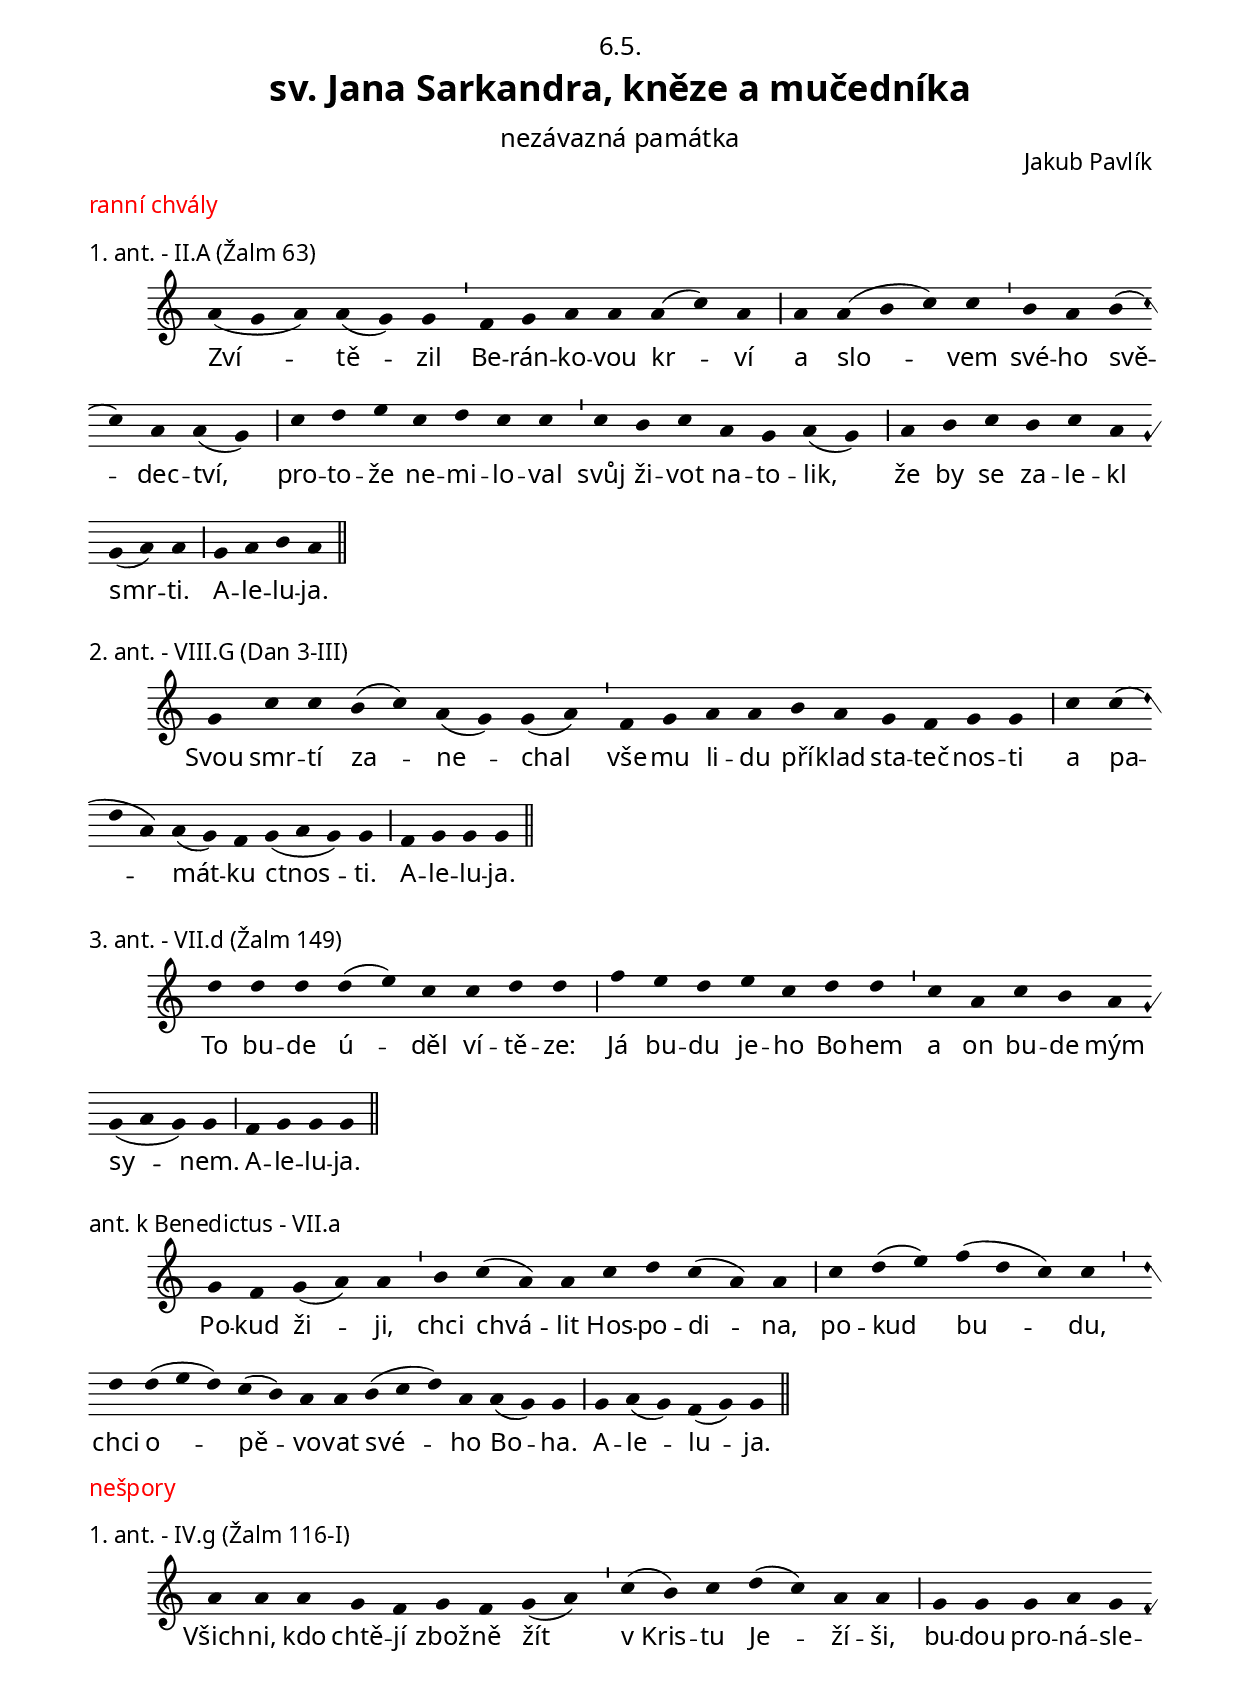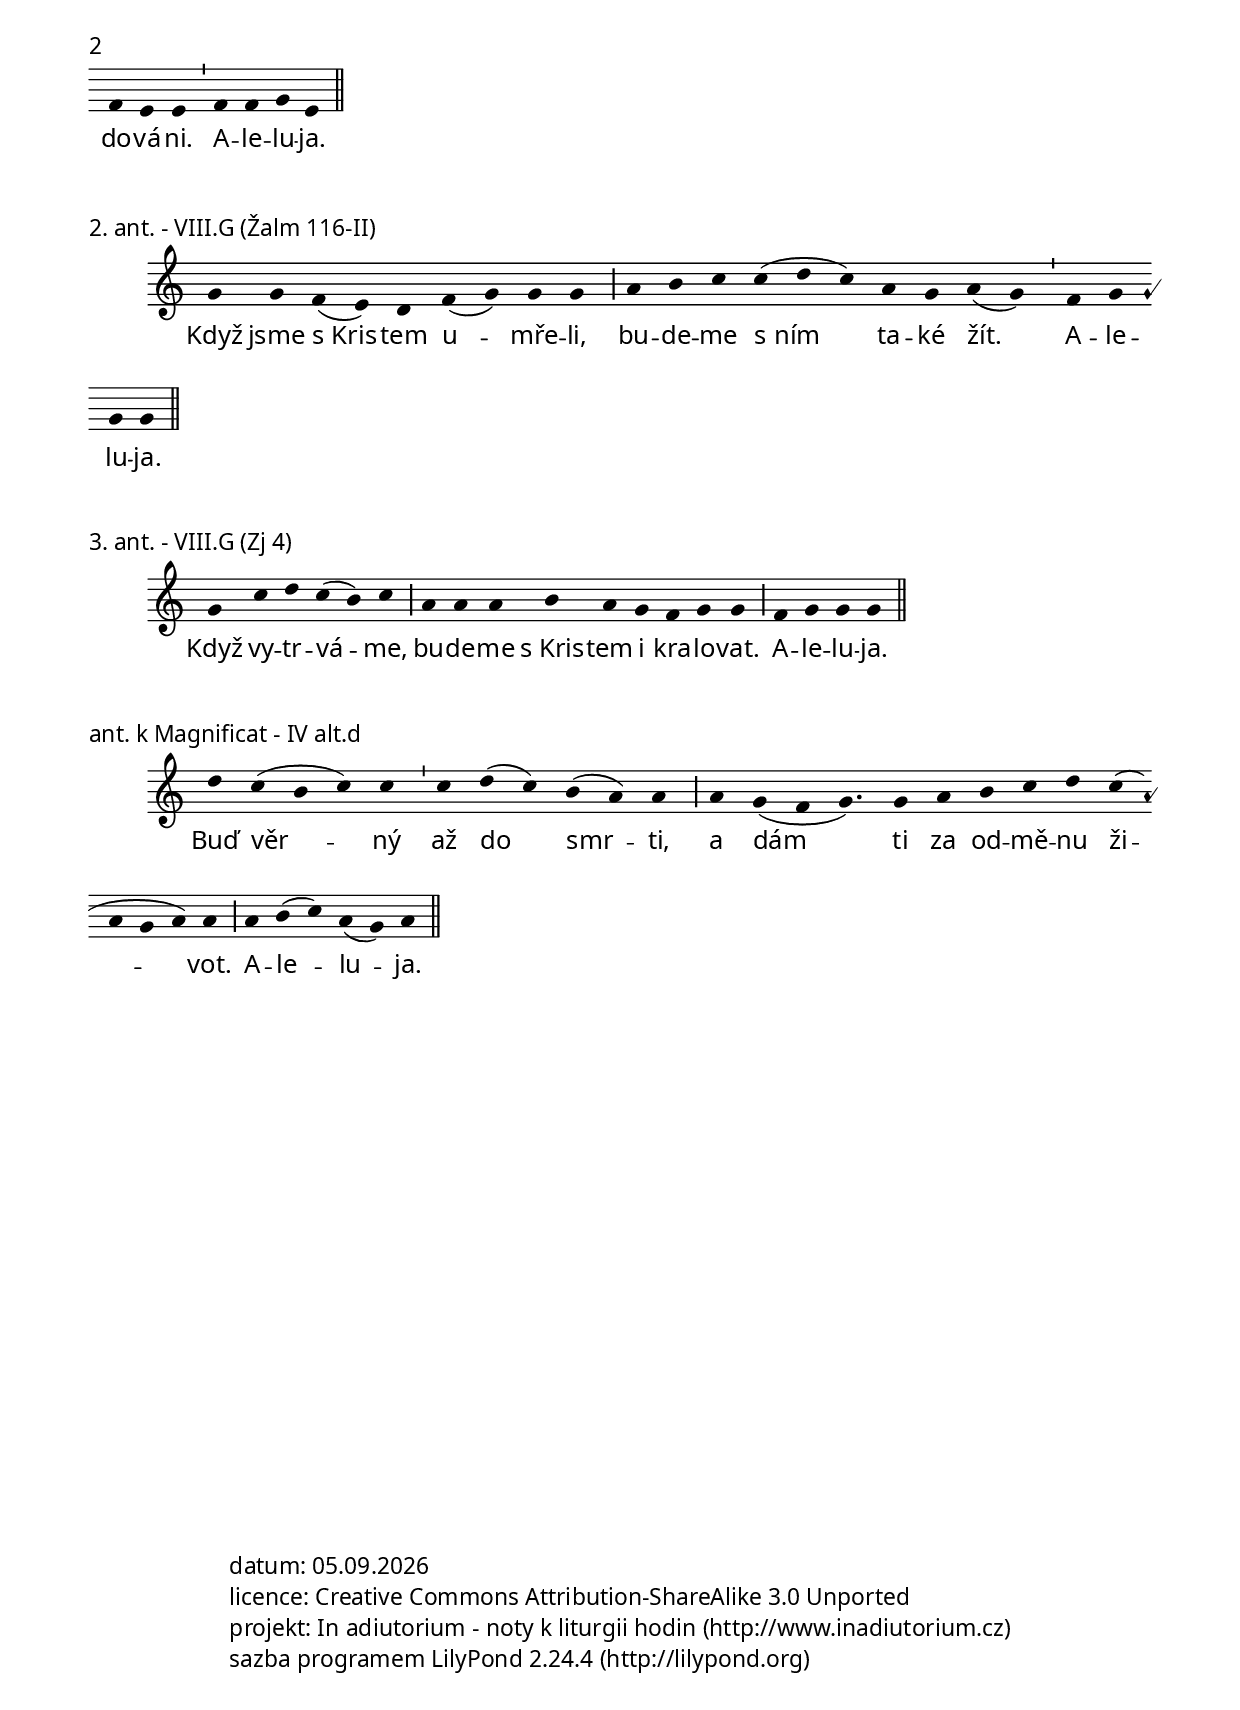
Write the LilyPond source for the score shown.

\version "2.15.37"

\include "../spolecne.ly"

\header {
  title = \markup\titleSvatek
            "sv. Jana Sarkandra, kněze a mučedníka"
            "nezávazná památka"
            6.5.
  composer = "Jakub Pavlík"
}

\markup {\nadpisHodinka {"ranní chvály"}}

\score {
  \relative c'' {
    \choralniRezim
    a4( g a) a( g) g \barMin f g a a a( c) a \barMaior
    a a( b c) c \barMin b a b( c) a a( g) \barMaior
    c d e c d c c \barMin c b c a g a( g) \barMaior
    a b c b c a g( a) a \barMaior
    g a b a \barFinalis
  }
  \addlyrics {
    Zví -- tě -- zil Be -- rán -- ko -- vou kr -- ví
    a slo -- vem své -- ho svě -- dec -- tví,
    pro -- to -- že ne -- mi -- lo -- val svůj ži -- vot na -- to -- lik,
    že by se za -- le -- kl smr -- ti.
    A -- le -- lu -- ja.
  }
  \header {
    quid = "1. ant."
    modus = "II"
    differentia = "A"
    psalmus = "Žalm 63"
    id = ""
    piece = \markup {\sestavTitulek}
  }
}

\score {
  \relative c'' {
    \choralniRezim
    g4 c c b( c) a( g) g( a) \barMin
    f g a a b a g f g g \barMaior
    c c( d a) a( g) f g( a g) g \barMaior
    f g g g \barFinalis
  }
  \addlyrics {
    Svou smr -- tí za -- ne -- chal
    vše -- mu li -- du
    pří -- klad sta -- teč -- nos -- ti
    a pa -- mát -- ku ctnos -- ti.
    A -- le -- lu -- ja.
  }
  \header {
    quid = "2. ant."
    modus = "VIII"
    differentia = "G"
    psalmus = "Dan 3-III"
    id = ""
    piece = \markup {\sestavTitulek}
  }
}

\score {
  \relative c'' {
    \choralniRezim
    d4 d d d( e) c c d d \barMaior
    f e d e c d d \barMin
    c a c b a g( a g) g \barMaior
    f g g g \barFinalis
  }
  \addlyrics {
    To bu -- de ú -- děl ví -- tě -- ze:
    Já bu -- du je -- ho Bo -- hem
    a on bu -- de mým sy -- nem.
    A -- le -- lu -- ja.
  }
  \header {
    quid = "3. ant."
    modus = "VII"
    differentia = "d"
    psalmus = "Žalm 149"
    id = ""
    piece = \markup {\sestavTitulek}
  }
}

\score {
  \relative c'' {
    \choralniRezim
    g f g( a) a \barMin
    b c( a) a c d c( a) a \barMaior
    c d( e) f( d c) c \barMin d d( e d) c( b) a a b( c d) a a( g) g \barMaior
    g a( g) f( g) g \barFinalis
  }
  \addlyrics {
    Po -- kud ži -- ji,
      chci chvá -- lit Hos -- po -- di -- na,
    po -- kud bu -- du,
      chci o -- pě -- vo -- vat své -- ho Bo -- ha.
    A -- le -- lu -- ja.
  }
  \header {
    quid = "ant. k Benedictus"
    modus = "VII"
    differentia = "a"
    psalmus = ""
    id = ""
    piece = \markup {\sestavTitulekBezZalmu}
  }
}

\markup {\nadpisHodinka {"nešpory"}}

\score {
  \relative c'' {
    \choralniRezim
    a4 a a g f g f g( a) \barMin
    c( b) c d( c) a a \barMaior
    g g g a g f e e \barMin
    f f g e \barFinalis
  }
  \addlyrics {
    Všich -- ni, kdo chtě -- jí zbož -- ně žít
    v_Kris -- tu Je -- ží -- ši,
    bu -- dou pro -- ná -- sle -- do -- vá -- ni.
    A -- le -- lu -- ja.
  }
  \header {
    quid = "1. ant."
    modus = "IV"
    differentia = "g"
    psalmus = "Žalm 116-I"
    id = ""
    piece = \markup {\sestavTitulek}
  }
}

\score {
  \relative c'' {
    \choralniRezim
    g4 g f( e) d f( g) g g \barMaior
    a b c c( d c) a g a( g) \barMin
    f g g g \barFinalis
  }
  \addlyrics {
    Když jsme s_Kris -- tem u -- mře -- li,
    bu -- de -- me s_ním ta -- ké žít.
    A -- le -- lu -- ja.
  }
  \header {
    quid = "2. ant."
    modus = "VIII"
    differentia = "G"
    psalmus = "Žalm 116-II"
    id = ""
    piece = \markup {\sestavTitulek}
  }
}

\score {
  \relative c'' {
    \choralniRezim
    g4 c d c( b) c \barMaior
    a a a b a g f g g \barMaior
    f g g g \barFinalis
  }
  \addlyrics {
    Když vy -- tr -- vá -- me,
    bu -- de -- me s_Kris -- tem i kra -- lo -- vat.
    A -- le -- lu -- ja.
  }
  \header {
    quid = "3. ant."
    modus = "VIII"
    differentia = "G"
    psalmus = "Zj 4"
    id = ""
    piece = \markup {\sestavTitulek}
  }
}

\score {
  \relative c'' {
    \choralniRezim
    d4 c( b c) c \barMin c d( c) b( a) a \barMaior
    a g( f g4.) g4 a b c d c( a g a) a \barMaior
    a b( c) a( g) a \barFinalis
  }
  \addlyrics {
    Buď věr -- ný až do smr -- ti,
    a dám ti za od -- mě -- nu ži -- vot.
    A -- le -- lu -- ja.
  }
  \header {
    quid = "ant. k Magnificat"
    modus = "IV alt"
    differentia = "d"
    psalmus = ""
    id = ""
    piece = \markup {\sestavTitulekBezZalmu}
  }
}

